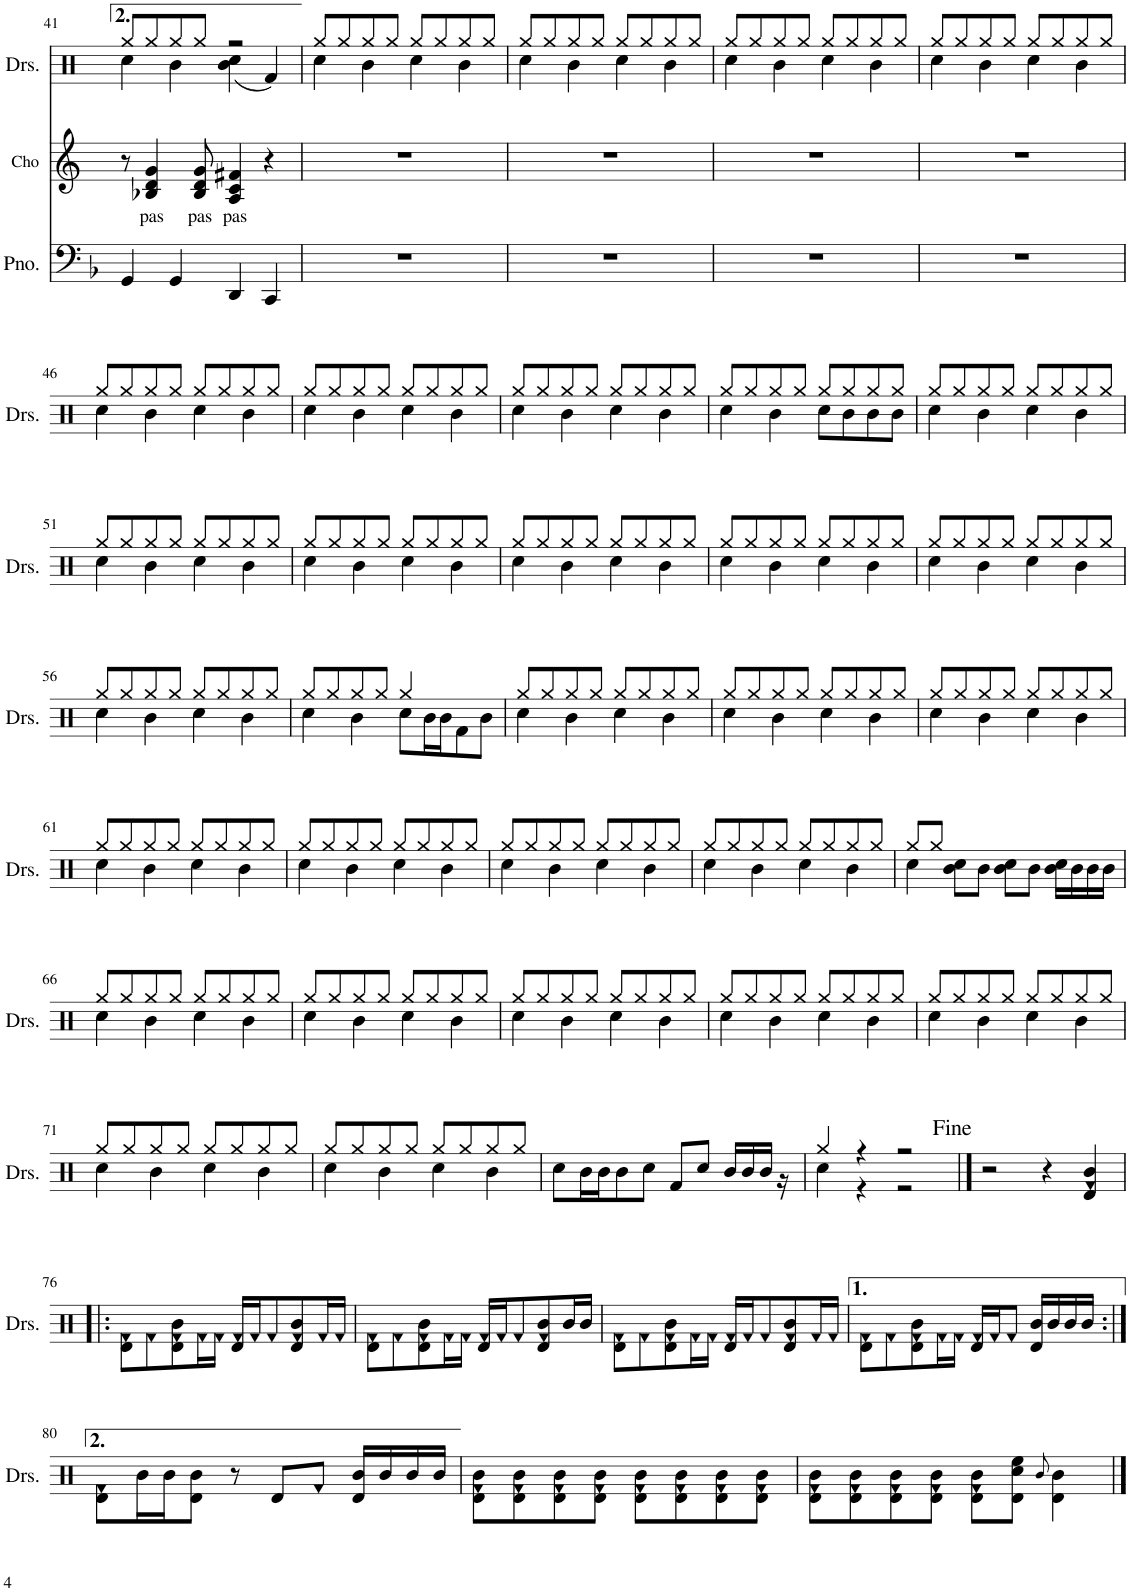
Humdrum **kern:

**kern	**kern	**text
*part2	*part1	*part1
*staff2	*staff1	*staff1
*I"Piano	*I"Choeurs	*
*I'Pno.	*I'Cho	*
!!LO:PB:g=z
*clefF4	*clefG2	*
*k[b-]	*k[]	*
*M4/4	*M4/4	*
=41	=41	=41
4GG/	8r	.
!	!	!LO:LY:b
.	4B-X/ 4d/ 4g/	pas
4GG/	.	.
!	!	!LO:LY:b
.	8B-/ 8d/ 8g/	pas
!	!	!LO:LY:b
4DD/	4A/ 4c/ 4f#X/	pas
4CC/	4r	.
=42	=42	=42
1r	1r	.
=43	=43	=43
1r	1r	.
=44	=44	=44
1r	1r	.
=45	=45	=45
1r	1r	.
!!LO:LB:g=z
=46	=46	=46
1r	1r	.
=47	=47	=47
1r	1r	.
=48	=48	=48
1r	1r	.
=49	=49	=49
1r	1r	.
=50	=50	=50
1r	1r	.
!!LO:LB:g=z
=51	=51	=51
1r	1r	.
=52	=52	=52
1r	1r	.
=53	=53	=53
1r	1r	.
=54	=54	=54
1r	1r	.
=55	=55	=55
1r	1r	.
!!LO:LB:g=z
=56	=56	=56
1r	1r	.
=57	=57	=57
1r	1r	.
=58	=58	=58
1r	1r	.
=59	=59	=59
1r	1r	.
=60	=60	=60
1r	1r	.
!!LO:LB:g=z
=61	=61	=61
1r	1r	.
=62	=62	=62
1r	1r	.
=63	=63	=63
1r	1r	.
=64	=64	=64
1r	1r	.
=65	=65	=65
1r	1r	.
!!LO:LB:g=z
=66	=66	=66
1r	1r	.
=67	=67	=67
1r	1r	.
=68	=68	=68
1r	1r	.
=69	=69	=69
1r	1r	.
=70	=70	=70
1r	1r	.
!!LO:LB:g=z
=71	=71	=71
1r	1r	.
=72	=72	=72
1r	1r	.
=73	=73	=73
1r	1r	.
=74	=74	=74
1r	1r	.
==75	==75	==75
1r	1r	.
!!LO:LB:g=z
=76!|:	=76!|:	=76!|:
1r	1r	.
=77	=77	=77
1r	1r	.
=78	=78	=78
1r	1r	.
=79	=79	=79
1r	1r	.
!!LO:LB:g=z
=80:|!	=80:|!	=80:|!
1r	1r	.
=81	=81	=81
1r	1r	.
=82	=82	=82
1r	1r	.
==	==	==
*-	*-	*-
